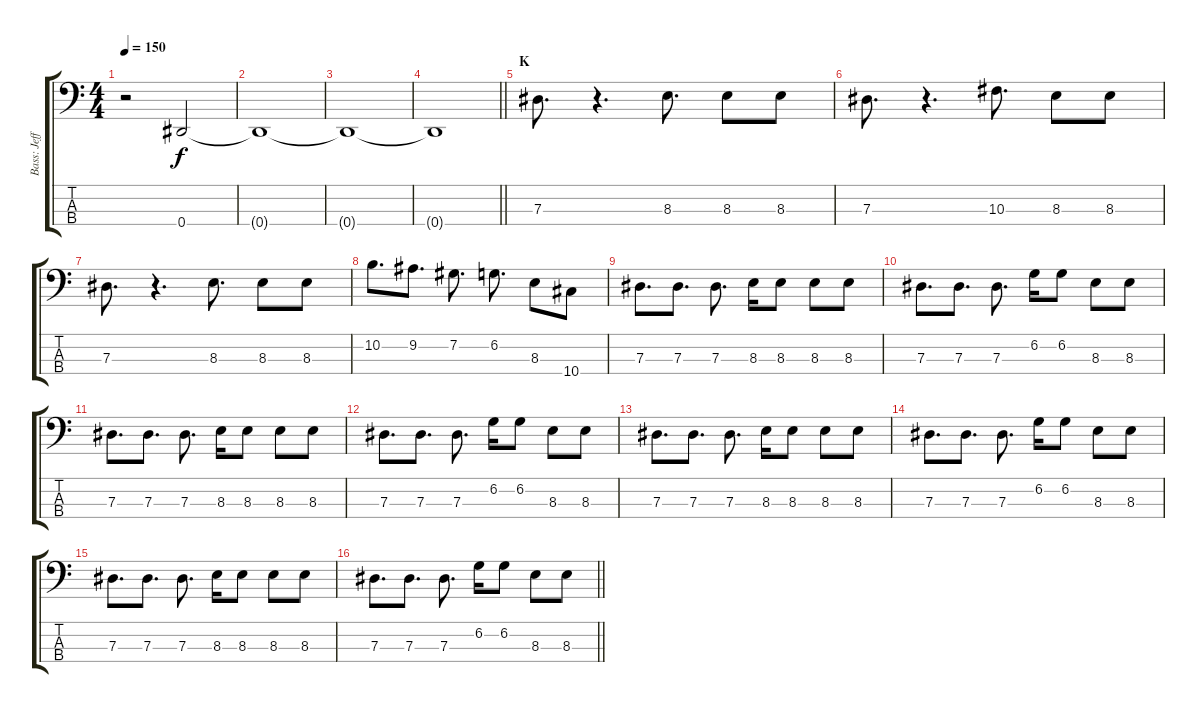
\track ("Bass: Jeff" "Bass: Jeff") {instrument electricbassfinger}
\staff {score tabs}
\tuning (Gb2 Db2 Ab1 Eb1) {hide}
\ts (4 4)
\tempo 150
\clef f4
\ks c
r.2{dy f} 0.4.2 |
0.4{t}.1 |
0.4{t}.1 |
\barLineRight lightlight
0.4{t}.1 |
\section ("" "K")
7.3.8{d} r.4{d} 8.3.8{d} 8.3.8 8.3.8 |
7.3.8{d} r.4{d} 10.3.8{d} 8.3.8 8.3.8 |
7.3.8{d} r.4{d} 8.3.8{d} 8.3.8 8.3.8 |
10.2.8{d} 9.2.8{d} 7.2.8{d} 6.2.8{d} 8.3.8 10.4.8 |
7.3.8{d} 7.3.8{d} 7.3.8{d} 8.3.16 8.3.8 8.3.8 8.3.8 |
7.3.8{d} 7.3.8{d} 7.3.8{d} 6.2.16 6.2.8 8.3.8 8.3.8 |
7.3.8{d} 7.3.8{d} 7.3.8{d} 8.3.16 8.3.8 8.3.8 8.3.8 |
7.3.8{d} 7.3.8{d} 7.3.8{d} 6.2.16 6.2.8 8.3.8 8.3.8 |
7.3.8{d} 7.3.8{d} 7.3.8{d} 8.3.16 8.3.8 8.3.8 8.3.8 |
7.3.8{d} 7.3.8{d} 7.3.8{d} 6.2.16 6.2.8 8.3.8 8.3.8 |
7.3.8{d} 7.3.8{d} 7.3.8{d} 8.3.16 8.3.8 8.3.8 8.3.8 |
\barLineRight lightlight
7.3.8{d} 7.3.8{d} 7.3.8{d} 6.2.16 6.2.8 8.3.8 8.3.8
